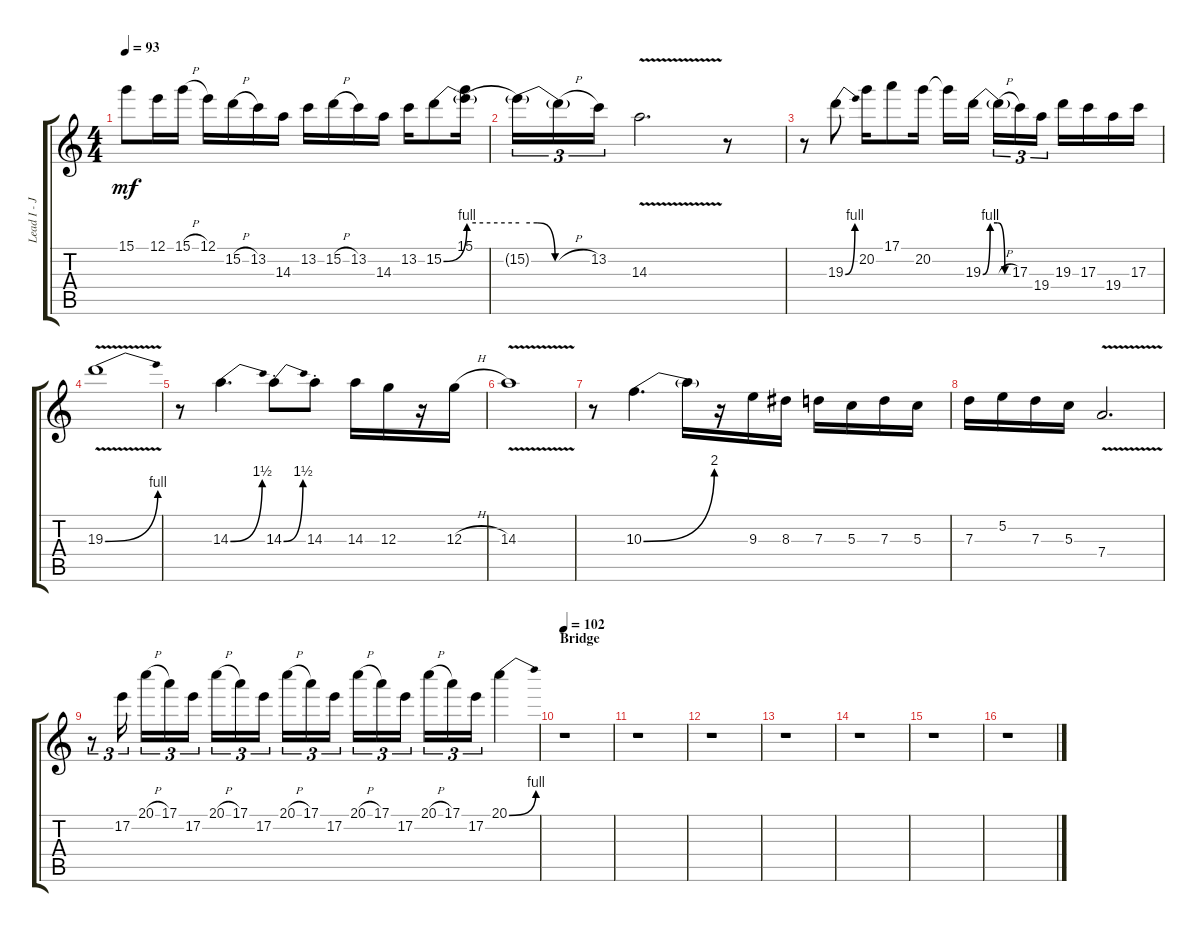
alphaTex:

\track ("Lead I - J. Page" "Lead I - J") {instrument overdrivenguitar}
\staff {score tabs}
\tuning (E4 B3 G3 D3 A2 E2) {hide}
\ts (4 4)
\tempo 93
\clef g2
\ks c
15.1{t}.8{dy mf} 12.1.16 15.1{h}.16 12.1.16 15.2{h}.16 13.2.16 14.3.16 13.2.16 15.2{h}.16 13.2.16 14.3.16 13.2.16 15.2{be (bend 0 0 60 4)}.8 (15.1 15.2{be (hold 0 4 60 4) t}).16 |
15.2{be (custom 0 4 15 4 30 0 60 0) t}.16{tu (3 2)} 15.2{h t}.16{tu (3 2)} 13.2.16{tu (3 2)} 14.3{v}.2{d} r.8 |
r.8 19.3{be (bend 0 0 60 4)}.8 20.2.16 17.1.8 20.2.16 20.2{t}.16 19.3{be (custom 0 0 15 4 30 4 45 0 60 0)}.16{beam splitsecondary} 19.3{h t}.16{tu (3 2)} 17.3.16{tu (3 2)} 19.4.16{tu (3 2)} 19.3.16 17.3.16 19.4.16 17.3.16 |
19.3{be (bend 0 0 60 4) v}.1 |
r.8 14.3{be (bend 0 0 60 6)}.4{d} 14.3{be (bend 0 0 60 6) st}.8 14.3{st}.8 14.3.16 12.3.16 r.16 12.3{h}.16 |
14.3{v}.1 |
r.8 10.3{be (bend 0 0 60 8)}.4{d} 10.3{t}.16 r.16 9.3.16 8.3.16 7.3.16 5.3.16 7.3.16 5.3.16 |
7.3.16 5.2.16 7.3.16 5.3.16 7.4{v}.2{d} |
r.8{tu (3 2)} 17.2.16{tu (3 2) beam splitsecondary} 20.1{h}.16{tu (3 2)} 17.1.16{tu (3 2)} 17.2.16{tu (3 2)} 20.1{h}.16{tu (3 2)} 17.1.16{tu (3 2)} 17.2.16{tu (3 2) beam splitsecondary} 20.1{h}.16{tu (3 2)} 17.1.16{tu (3 2)} 17.2.16{tu (3 2)} 20.1{h}.16{tu (3 2)} 17.1.16{tu (3 2)} 17.2.16{tu (3 2) beam splitsecondary} 20.1{h}.16{tu (3 2)} 17.1.16{tu (3 2)} 17.2.16{tu (3 2)} 20.1{be (bend 0 0 60 4)}.4 |
\section ("" "Bridge")
\tempo 102
r.1 |
r.1 |
r.1 |
r.1 |
r.1 |
r.1 |
r.1
